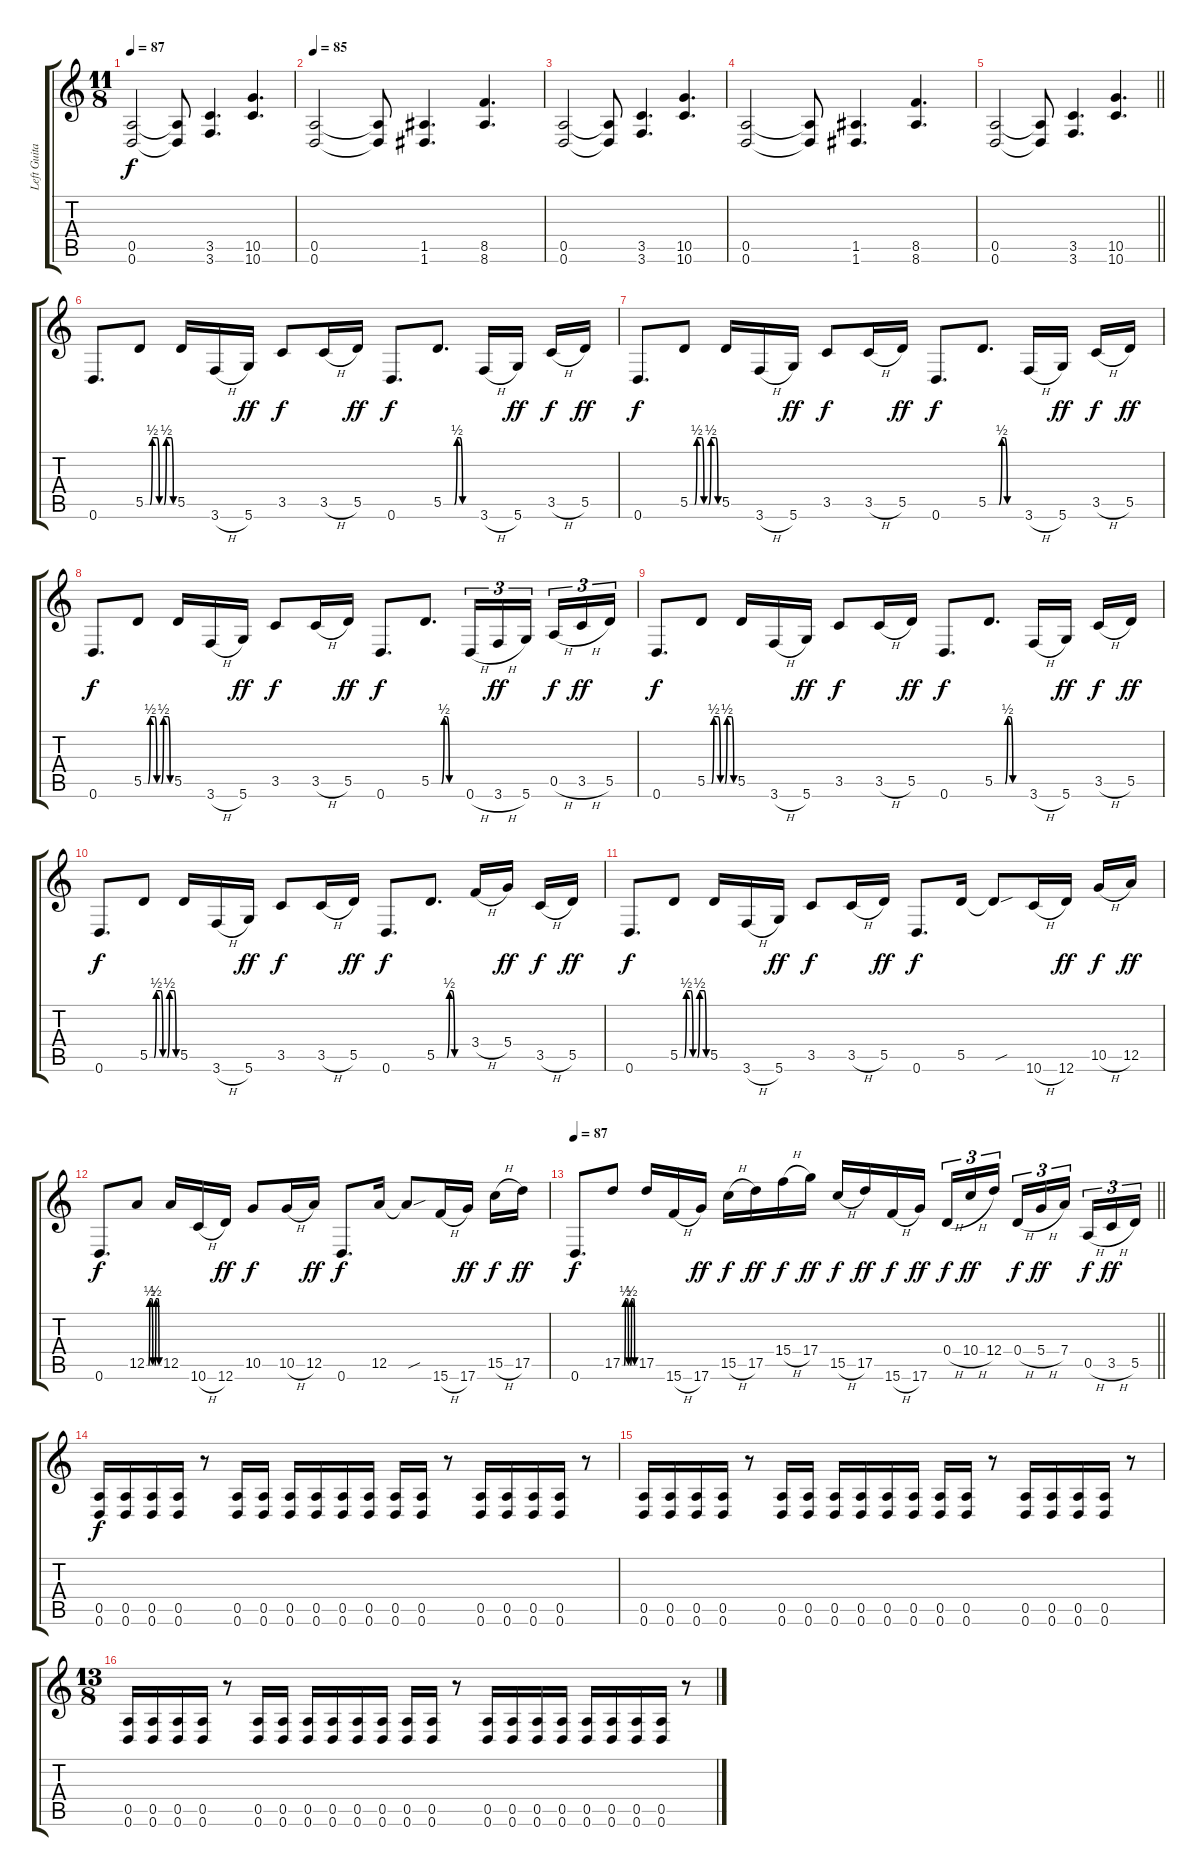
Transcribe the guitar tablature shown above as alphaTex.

\track ("Left Guitar" "Left Guita") {instrument distortionguitar}
\staff {score tabs}
\tuning (E4 B3 G3 D3 A2 D2) {hide}
\ts (11 8)
\tempo 87
\clef g2
\ks c
(0.5 0.6).2{dy f} (0.5{t} 0.6{t}).8 (3.5 3.6).4{d} (10.5 10.6).4{d} |
\tempo 85
(0.5 0.6).2 (0.5{t} 0.6{t}).8 (1.5 1.6).4{d} (8.5 8.6).4{d} |
(0.5 0.6).2 (0.5{t} 0.6{t}).8 (3.5 3.6).4{d} (10.5 10.6).4{d} |
(0.5 0.6).2 (0.5{t} 0.6{t}).8 (1.5 1.6).4{d} (8.5 8.6).4{d} |
\barLineRight lightlight
(0.5 0.6).2 (0.5{t} 0.6{t}).8 (3.5 3.6).4{d} (10.5 10.6).4{d} |
\section ("" "")
0.6.8{d balance 7} 5.5{be (custom 0 0 10 0 15 2 25 2 30 0 40 0 45 2 55 2 60 0)}.8{balance 6} 5.5.16 3.6{h}.16 5.6.16{dy ff} 3.5.8{dy f} 3.5{h}.16 5.5.16{dy ff} 0.6.8{d dy f} 5.5{be (custom 0 0 20 0 25 2 30 2 35 0 60 0)}.8{d} 3.6{h}.16 5.6.16{dy ff} 3.5{h}.16{dy f} 5.5.16{dy ff} |
0.6.8{d dy f balance 5} 5.5{be (custom 0 0 10 0 15 2 25 2 30 0 40 0 45 2 55 2 60 0)}.8 5.5.16 3.6{h}.16 5.6.16{dy ff} 3.5.8{dy f} 3.5{h}.16 5.5.16{dy ff} 0.6.8{d dy f} 5.5{be (custom 0 0 20 0 25 2 30 2 35 0 60 0)}.8{d} 3.6{h}.16 5.6.16{dy ff} 3.5{h}.16{dy f} 5.5.16{dy ff} |
0.6.8{d dy f balance 4} 5.5{be (custom 0 0 10 0 15 2 25 2 30 0 40 0 45 2 55 2 60 0)}.8 5.5.16 3.6{h}.16 5.6.16{dy ff} 3.5.8{dy f} 3.5{h}.16 5.5.16{dy ff} 0.6.8{d dy f} 5.5{be (custom 0 0 20 0 25 2 30 2 35 0 60 0)}.8{d} 0.6{h}.16{tu (3 2)} 3.6{h}.16{tu (3 2) dy ff} 5.6.16{tu (3 2)} 0.5{h}.16{tu (3 2) dy f} 3.5{h}.16{tu (3 2) dy ff} 5.5.16{tu (3 2)} |
0.6.8{d dy f balance 3} 5.5{be (custom 0 0 10 0 15 2 25 2 30 0 40 0 45 2 55 2 60 0)}.8 5.5.16 3.6{h}.16 5.6.16{dy ff} 3.5.8{dy f} 3.5{h}.16 5.5.16{dy ff} 0.6.8{d dy f} 5.5{be (custom 0 0 20 0 25 2 30 2 35 0 60 0)}.8{d} 3.6{h}.16 5.6.16{dy ff} 3.5{h}.16{dy f} 5.5.16{dy ff} |
0.6.8{d dy f} 5.5{be (custom 0 0 10 0 15 2 25 2 30 0 40 0 45 2 55 2 60 0)}.8 5.5.16 3.6{h}.16 5.6.16{dy ff} 3.5.8{dy f} 3.5{h}.16 5.5.16{dy ff} 0.6.8{d dy f} 5.5{be (custom 0 0 20 0 25 2 30 2 35 0 60 0)}.8{d} 3.4{h}.16 5.4.16{dy ff} 3.5{h}.16{dy f} 5.5.16{dy ff} |
0.6.8{d dy f balance 2} 5.5{be (custom 0 0 10 0 15 2 25 2 30 0 40 0 45 2 55 2 60 0)}.8 5.5.16 3.6{h}.16 5.6.16{dy ff} 3.5.8{dy f} 3.5{h}.16 5.5.16{dy ff} 0.6.8{d dy f} 5.5.16 5.5{sou t}.8 10.6{h}.16 12.6.16{dy ff} 10.5{h}.16{dy f} 12.5.16{dy ff} |
0.6.8{d dy f} 12.5{be (custom 0 0 10 0 15 2 25 2 30 0 40 0 45 2 55 2 60 0)}.8 12.5.16 10.6{h}.16 12.6.16{dy ff} 10.5.8{dy f} 10.5{h}.16 12.5.16{dy ff} 0.6.8{d dy f} 12.5.16 12.5{sou t}.8 15.6{h}.16 17.6.16{dy ff} 15.5{h}.16{dy f} 17.5.16{dy ff} |
\tempo 87
\barLineRight lightlight
0.6.8{d dy f} 17.5{be (custom 0 0 10 0 15 2 25 2 30 0 40 0 45 2 55 2 60 0)}.8 17.5.16 15.6{h}.16 17.6.16{dy ff} 15.5{h}.16{dy f} 17.5.16{dy ff} 15.4{h}.16{dy f} 17.4.16{dy ff} 15.5{h}.16{dy f} 17.5.16{dy ff} 15.6{h}.16{dy f} 17.6.16{dy ff} 0.4{h}.16{tu (3 2) dy f} 10.4{h}.16{tu (3 2) dy ff} 12.4.16{tu (3 2)} 0.4{h}.16{tu (3 2) dy f} 5.4{h}.16{tu (3 2) dy ff} 7.4.16{tu (3 2)} 0.5{h}.16{tu (3 2) dy f} 3.5{h}.16{tu (3 2) dy ff} 5.5.16{tu (3 2)} |
\section ("" "")
(0.5 0.6).16{dy f} (0.5 0.6).16 (0.5 0.6).16 (0.5 0.6).16 r.8 (0.5 0.6).16 (0.5 0.6).16 (0.5 0.6).16 (0.5 0.6).16 (0.5 0.6).16 (0.5 0.6).16 (0.5 0.6).16 (0.5 0.6).16 r.8 (0.5 0.6).16 (0.5 0.6).16 (0.5 0.6).16 (0.5 0.6).16 r.8 |
(0.5 0.6).16 (0.5 0.6).16 (0.5 0.6).16 (0.5 0.6).16 r.8 (0.5 0.6).16 (0.5 0.6).16 (0.5 0.6).16 (0.5 0.6).16 (0.5 0.6).16 (0.5 0.6).16 (0.5 0.6).16 (0.5 0.6).16 r.8 (0.5 0.6).16 (0.5 0.6).16 (0.5 0.6).16 (0.5 0.6).16 r.8 |
\ts (13 8)
(0.5 0.6).16 (0.5 0.6).16 (0.5 0.6).16 (0.5 0.6).16 r.8 (0.5 0.6).16 (0.5 0.6).16 (0.5 0.6).16 (0.5 0.6).16 (0.5 0.6).16 (0.5 0.6).16 (0.5 0.6).16 (0.5 0.6).16 r.8 (0.5 0.6).16 (0.5 0.6).16 (0.5 0.6).16 (0.5 0.6).16 (0.5 0.6).16 (0.5 0.6).16 (0.5 0.6).16 (0.5 0.6).16 r.8
